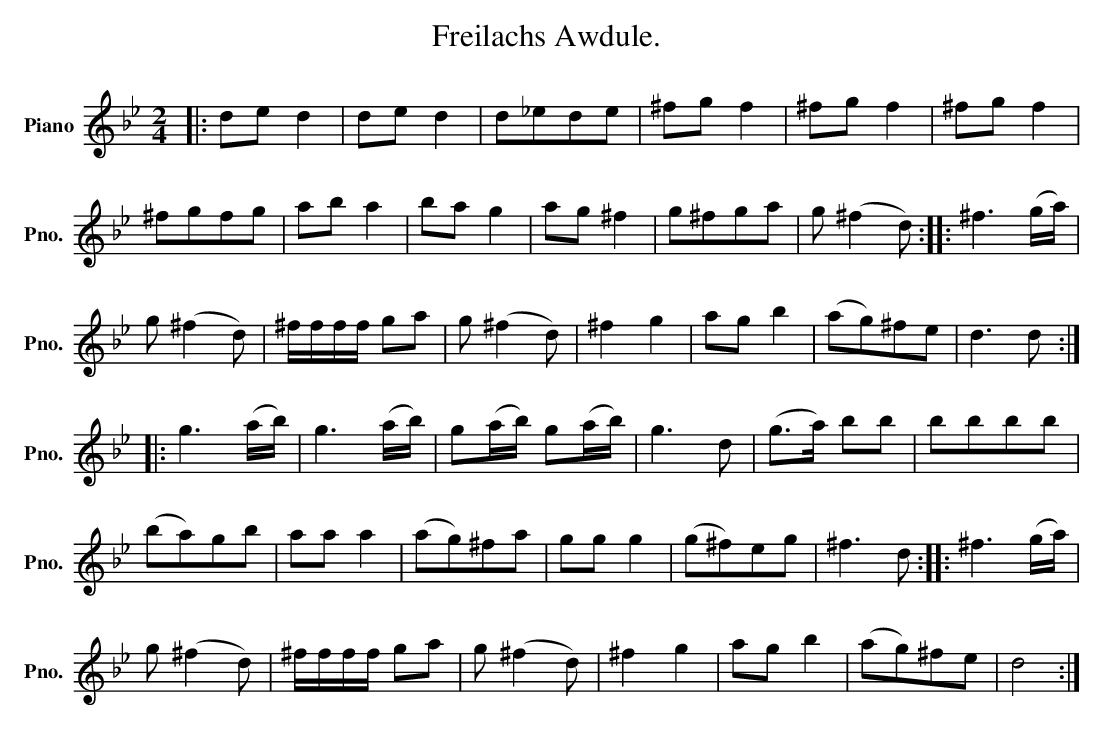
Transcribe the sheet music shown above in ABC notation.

X:1
T:Freilachs Awdule.
L:1/8
M:2/4
K:Gmin
V:1 treble nm="Piano" snm="Pno."
V:1
|: de d2 | de d2 | d_ede | ^fg f2 | ^fg f2 | ^fg f2 |$ ^fgfg | ab a2 | ba g2 | ag ^f2 | g^fga | %11
 g (^f2 d) :: ^f3 (g/a/) |$ g (^f2 d) | ^f/f/f/f/ ga | g (^f2 d) | ^f2 g2 | ag b2 | (ag)^fe | %19
 d3 d ::$ g3 (a/b/) | g3 (a/b/) | g(a/b/) g(a/b/) | g3 d | (g>a) bb | bbbb |$ (ba)gb | aa a2 | %28
 (ag)^fa | gg g2 | (g^f)eg | ^f3 d :: ^f3 (g/a/) |$ g (^f2 d) | ^f/f/f/f/ ga | g (^f2 d) | ^f2 g2 | %37
 ag b2 | (ag)^fe | d4 :| %40
